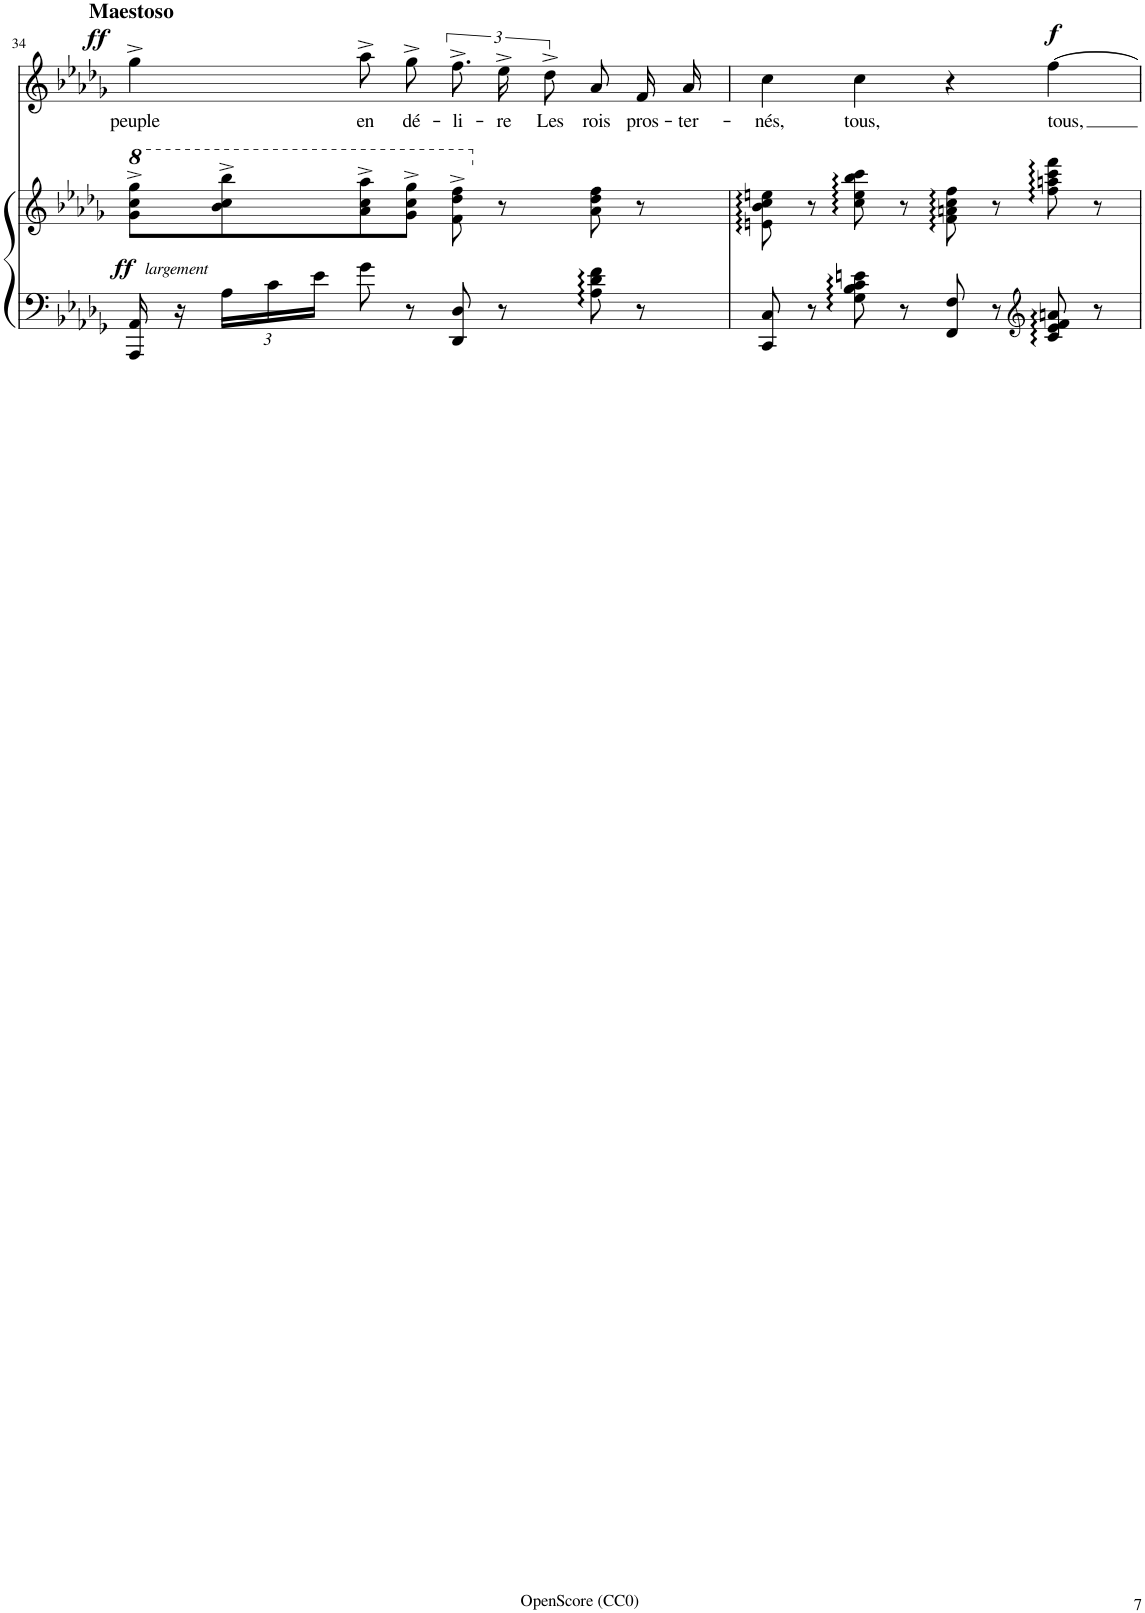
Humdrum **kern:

**kern	**kern	**dynam	**kern	**text	**dynam
*part2	*part2	*part2	*part1	*part1	*part1
*staff3	*staff2	*staff2/3	*staff1	*staff1	*staff1
*I"Piano	*	*	*I"Chant Voice	*	*
*I'Pno	*	*	*	*	*
!!LO:PB:g=z
*clefF4	*clefG2	*	*clefG2	*	*
*k[b-e-a-d-g-]	*k[b-e-a-d-g-]	*	*k[b-e-a-d-g-]	*	*
*M4/4	*M4/4	*	*M4/4	*	*
*met(c)	*met(c)	*	*met(c)	*	*
*	*8va	*	*	*	*
=34	=34	=34	=34	=34	=34
!	!	!	!LO:TX:a:B:t=Maestoso	!	!
!	!	!LO:DY:b	!	!LO:LY:b	!
!	!	!LO:DY:n=1:b	!	!	!LO:DY:a
16AAA-/ 16AA-/	8gg-\^ 8ccc\^ 8ggg-\^L	ff other-dynamics	4gg-^\	peuple	ff
16r	.	.	.	.	.
*Xbrackettup	*	*	*	*	*
24A-\LL	8bb-\^ 8ccc\^ 8bbb-\^	.	.	.	.
24c\	.	.	.	.	.
24e-\JJ	.	.	.	.	.
!	!	!	!	!LO:LY:b	!
8g-\	8aa-\^ 8ccc\^ 8aaa-\^	.	8aa-^\L	en	.
!	!	!	!	!LO:LY:b	!
8r	8gg-\^ 8ccc\^ 8ggg-\^J	.	8gg-^\J	dé-	.
!	!	!	!	!LO:LY:b	!
8DD-/ 8D-/	8ff\^ 8ddd-\^ 8fff\^	.	12.ff^\L	-li-	.
*	*X8va	*	*	*	*
!	!	!	!	!LO:LY:b	!
8r	8r	.	24ee-^\K	-re	.
!	!	!	!	!LO:LY:b	!
.	.	.	12dd-^\J	Les	.
!	!	!	!	!LO:LY:b	!
8A-\ 8d-\ 8f\	8a-\ 8dd-\ 8ff\	.	8a-/L	rois	.
!	!	!	!	!LO:LY:b	!
8r	8r	.	16f/L	pros-	.
!	!	!	!	!LO:LY:b	!
.	.	.	16a-/JJ	-ter-	.
=35	=35	=35	=35	=35	=35
!	!	!	!	!LO:LY:b	!
8CC/ 8C/	8en\ 8b-\ 8cc\ 8een\	.	4cc\	-nés,	.
8r	8r	.	.	.	.
!	!	!	!	!LO:LY:b	!
8G-\ 8B-\ 8c\ 8en\	8cc\ 8ee\ 8bb-\ 8ccc\	.	4cc\	tous,	.
8r	8r	.	.	.	.
8FF/ 8F/	8f\ 8an\ 8cc\ 8ff\	.	4r	.	.
8r	8r	.	.	.	.
*clefG2	*	*	*	*	*
!	!	!	!	!LO:LY:b	!LO:DY:a
8c/ 8e/ 8f/ 8an/	8ff\ 8aan\ 8ccc\ 8fff\	.	[4ff\	tous,	f
8r	8r	.	.	.	.
=	=	=	=	=	=
*-	*-	*-	*-	*-	*-
